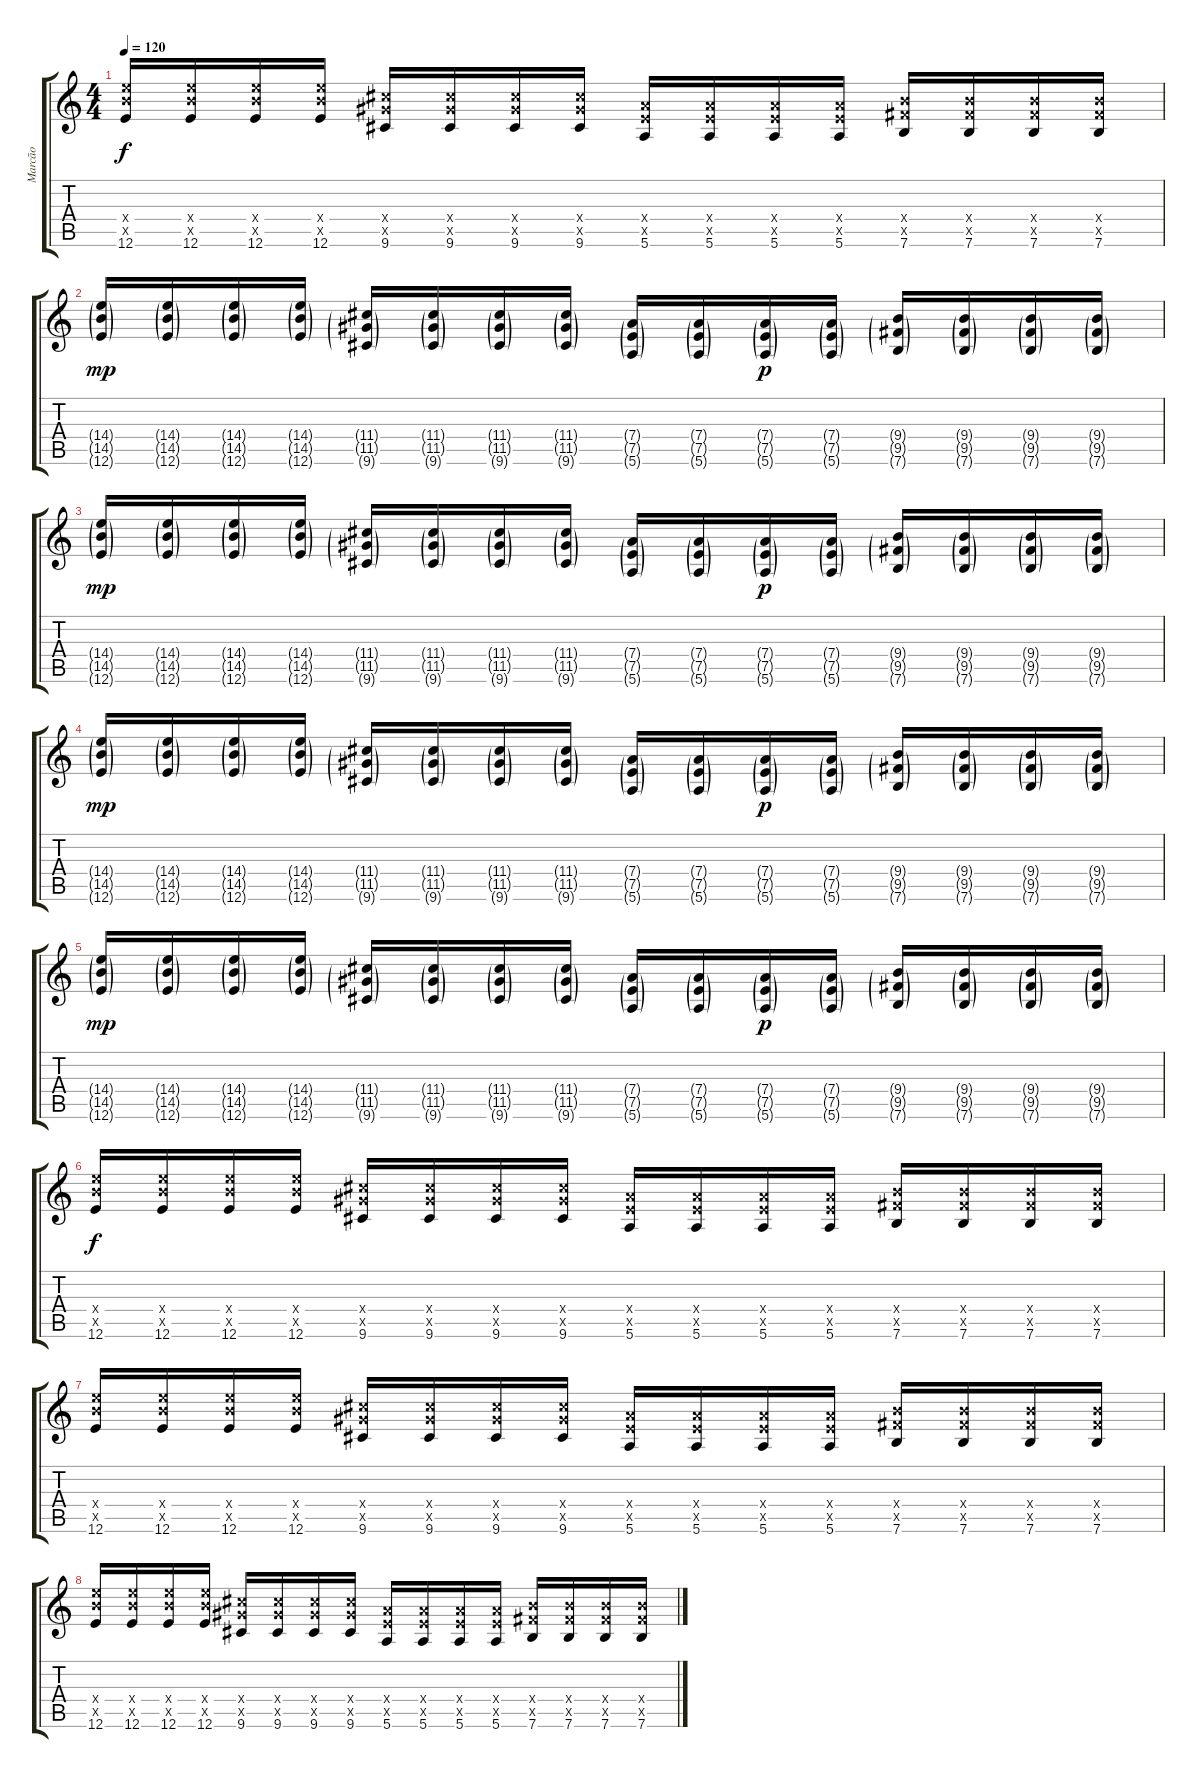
\track ("Marcão" "Marcão") {instrument distortionguitar}
\staff {score tabs}
\tuning (E4 B3 G3 D3 A2 E2) {hide}
\ts (4 4)
\tempo 120
\clef g2
\ks c
(14.4{x} 14.5{x} 12.6).16{dy f} (14.4{x} 14.5{x} 12.6).16 (14.4{x} 14.5{x} 12.6).16 (14.4{x} 14.5{x} 12.6).16 (11.4{x} 11.5{x} 9.6).16 (11.4{x} 11.5{x} 9.6).16 (11.4{x} 11.5{x} 9.6).16 (11.4{x} 11.5{x} 9.6).16 (7.4{x} 7.5{x} 5.6).16 (7.4{x} 7.5{x} 5.6).16 (7.4{x} 7.5{x} 5.6).16 (7.4{x} 7.5{x} 5.6).16 (9.4{x} 9.5{x} 7.6).16 (9.4{x} 9.5{x} 7.6).16 (9.4{x} 9.5{x} 7.6).16 (9.4{x} 9.5{x} 7.6).16 |
(14.4{g} 14.5{g} 12.6{g}).16{dy mp} (14.4{g} 14.5{g} 12.6{g}).16 (14.4{g} 14.5{g} 12.6{g}).16 (14.4{g} 14.5{g} 12.6{g}).16 (11.4{g} 11.5{g} 9.6{g}).16 (11.4{g} 11.5{g} 9.6{g}).16 (11.4{g} 11.5{g} 9.6{g}).16 (11.4{g} 11.5{g} 9.6{g}).16 (7.4{g} 7.5{g} 5.6{g}).16 (7.4{g} 7.5{g} 5.6{g}).16 (7.4{g} 7.5{g} 5.6{g}).16{dy p} (7.4{g} 7.5{g} 5.6{g}).16 (9.4{g} 9.5{g} 7.6{g}).16 (9.4{g} 9.5{g} 7.6{g}).16 (9.4{g} 9.5{g} 7.6{g}).16 (9.4{g} 9.5{g} 7.6{g}).16 |
(14.4{g} 14.5{g} 12.6{g}).16{dy mp} (14.4{g} 14.5{g} 12.6{g}).16 (14.4{g} 14.5{g} 12.6{g}).16 (14.4{g} 14.5{g} 12.6{g}).16 (11.4{g} 11.5{g} 9.6{g}).16 (11.4{g} 11.5{g} 9.6{g}).16 (11.4{g} 11.5{g} 9.6{g}).16 (11.4{g} 11.5{g} 9.6{g}).16 (7.4{g} 7.5{g} 5.6{g}).16 (7.4{g} 7.5{g} 5.6{g}).16 (7.4{g} 7.5{g} 5.6{g}).16{dy p} (7.4{g} 7.5{g} 5.6{g}).16 (9.4{g} 9.5{g} 7.6{g}).16 (9.4{g} 9.5{g} 7.6{g}).16 (9.4{g} 9.5{g} 7.6{g}).16 (9.4{g} 9.5{g} 7.6{g}).16 |
(14.4{g} 14.5{g} 12.6{g}).16{dy mp} (14.4{g} 14.5{g} 12.6{g}).16 (14.4{g} 14.5{g} 12.6{g}).16 (14.4{g} 14.5{g} 12.6{g}).16 (11.4{g} 11.5{g} 9.6{g}).16 (11.4{g} 11.5{g} 9.6{g}).16 (11.4{g} 11.5{g} 9.6{g}).16 (11.4{g} 11.5{g} 9.6{g}).16 (7.4{g} 7.5{g} 5.6{g}).16 (7.4{g} 7.5{g} 5.6{g}).16 (7.4{g} 7.5{g} 5.6{g}).16{dy p} (7.4{g} 7.5{g} 5.6{g}).16 (9.4{g} 9.5{g} 7.6{g}).16 (9.4{g} 9.5{g} 7.6{g}).16 (9.4{g} 9.5{g} 7.6{g}).16 (9.4{g} 9.5{g} 7.6{g}).16 |
(14.4{g} 14.5{g} 12.6{g}).16{dy mp} (14.4{g} 14.5{g} 12.6{g}).16 (14.4{g} 14.5{g} 12.6{g}).16 (14.4{g} 14.5{g} 12.6{g}).16 (11.4{g} 11.5{g} 9.6{g}).16 (11.4{g} 11.5{g} 9.6{g}).16 (11.4{g} 11.5{g} 9.6{g}).16 (11.4{g} 11.5{g} 9.6{g}).16 (7.4{g} 7.5{g} 5.6{g}).16 (7.4{g} 7.5{g} 5.6{g}).16 (7.4{g} 7.5{g} 5.6{g}).16{dy p} (7.4{g} 7.5{g} 5.6{g}).16 (9.4{g} 9.5{g} 7.6{g}).16 (9.4{g} 9.5{g} 7.6{g}).16 (9.4{g} 9.5{g} 7.6{g}).16 (9.4{g} 9.5{g} 7.6{g}).16 |
(14.4{x} 14.5{x} 12.6).16{dy f} (14.4{x} 14.5{x} 12.6).16 (14.4{x} 14.5{x} 12.6).16 (14.4{x} 14.5{x} 12.6).16 (11.4{x} 11.5{x} 9.6).16 (11.4{x} 11.5{x} 9.6).16 (11.4{x} 11.5{x} 9.6).16 (11.4{x} 11.5{x} 9.6).16 (7.4{x} 7.5{x} 5.6).16 (7.4{x} 7.5{x} 5.6).16 (7.4{x} 7.5{x} 5.6).16 (7.4{x} 7.5{x} 5.6).16 (9.4{x} 9.5{x} 7.6).16 (9.4{x} 9.5{x} 7.6).16 (9.4{x} 9.5{x} 7.6).16 (9.4{x} 9.5{x} 7.6).16 |
(14.4{x} 14.5{x} 12.6).16 (14.4{x} 14.5{x} 12.6).16 (14.4{x} 14.5{x} 12.6).16 (14.4{x} 14.5{x} 12.6).16 (11.4{x} 11.5{x} 9.6).16 (11.4{x} 11.5{x} 9.6).16 (11.4{x} 11.5{x} 9.6).16 (11.4{x} 11.5{x} 9.6).16 (7.4{x} 7.5{x} 5.6).16 (7.4{x} 7.5{x} 5.6).16 (7.4{x} 7.5{x} 5.6).16 (7.4{x} 7.5{x} 5.6).16 (9.4{x} 9.5{x} 7.6).16 (9.4{x} 9.5{x} 7.6).16 (9.4{x} 9.5{x} 7.6).16 (9.4{x} 9.5{x} 7.6).16 |
(14.4{x} 14.5{x} 12.6).16 (14.4{x} 14.5{x} 12.6).16 (14.4{x} 14.5{x} 12.6).16 (14.4{x} 14.5{x} 12.6).16 (11.4{x} 11.5{x} 9.6).16 (11.4{x} 11.5{x} 9.6).16 (11.4{x} 11.5{x} 9.6).16 (11.4{x} 11.5{x} 9.6).16 (7.4{x} 7.5{x} 5.6).16 (7.4{x} 7.5{x} 5.6).16 (7.4{x} 7.5{x} 5.6).16 (7.4{x} 7.5{x} 5.6).16 (9.4{x} 9.5{x} 7.6).16 (9.4{x} 9.5{x} 7.6).16 (9.4{x} 9.5{x} 7.6).16 (9.4{x} 9.5{x} 7.6).16
